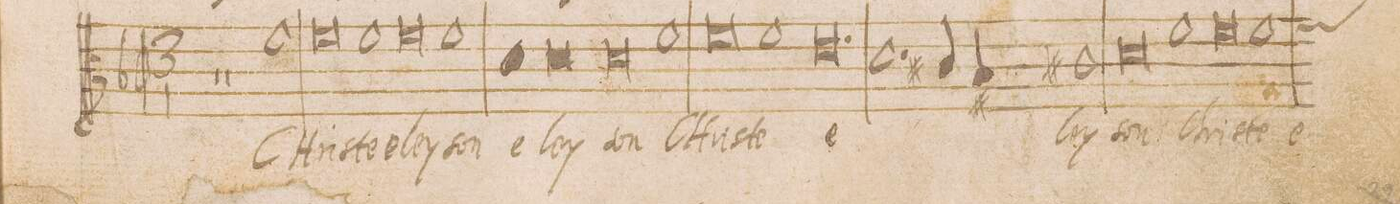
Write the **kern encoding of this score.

**kern	**text
*I"DISCANTVS	*
*clefC3	*
*k[b-]	*
*M3/1	*
1r	.
1r	.
1f	CHri-
=22	=22
0f	-ste
1f	e-
=23	=23
0f	-ley-
1f	-son
=24	=24
1d	e-
0d	-ley-
=25	=25
0d	-son
1f	CHr-
=26	=26
0f	-i-
1f	-ste
=27	=27
0.e	e-
=28	=28
1.d	.
4c#X/	.
4Bn/	.
1c#X	-ley-
=29	=29
0d	-son
1f	chri-
=30	=30
0f	-ste
*custos:f	*
1f	e-
=31	=31
*-	*-
